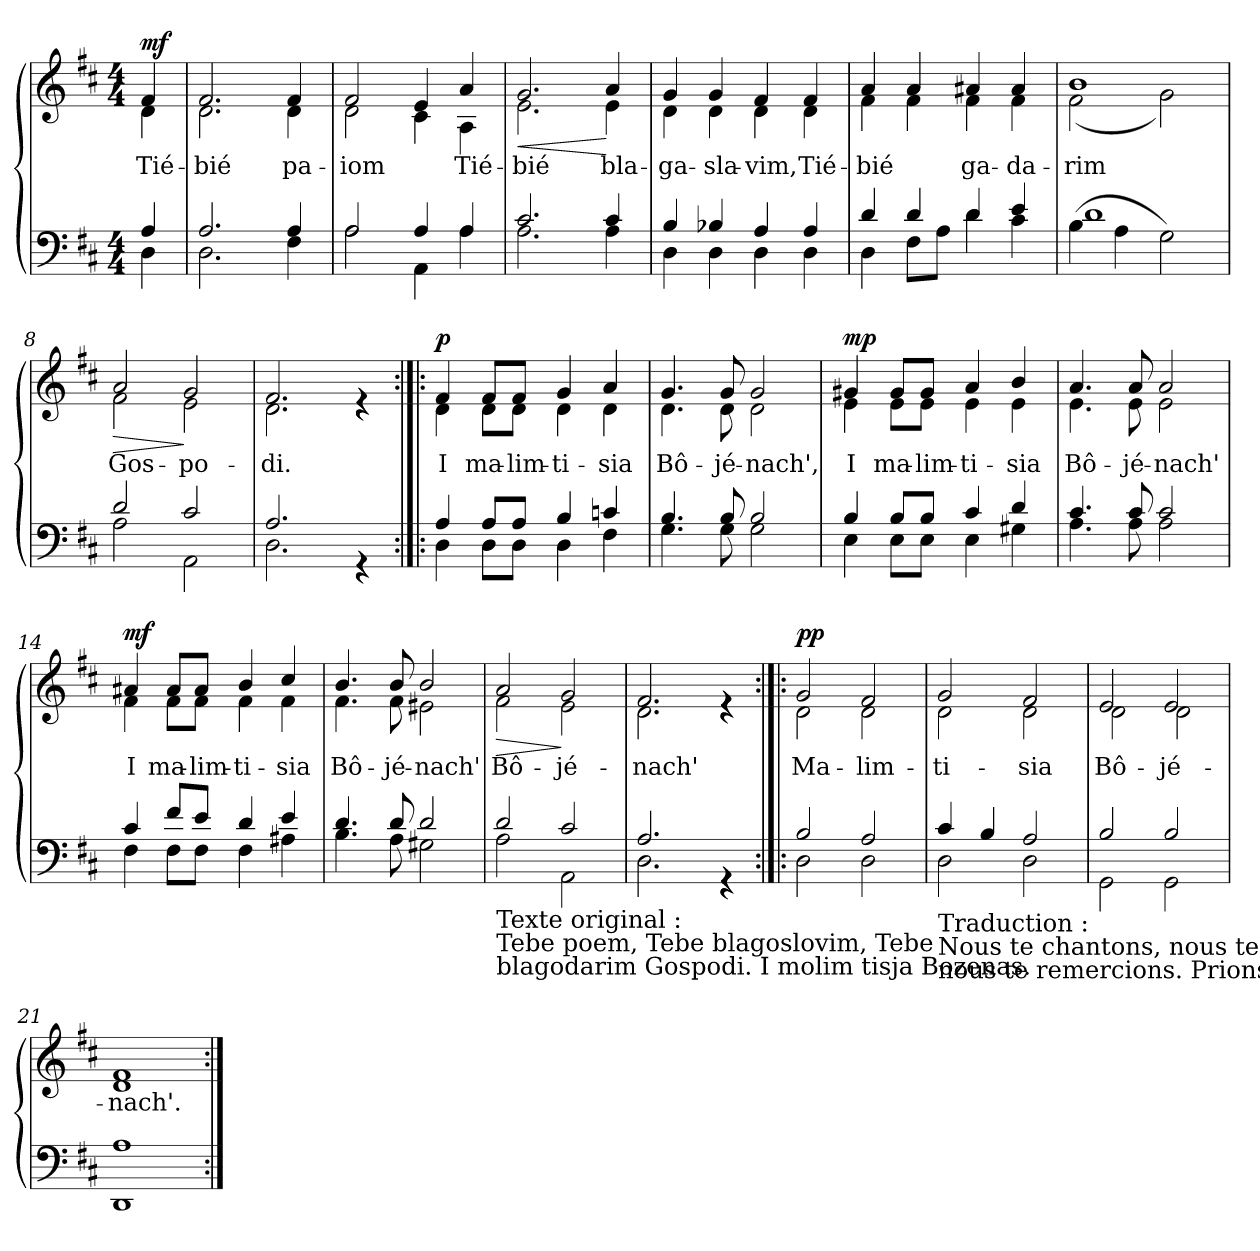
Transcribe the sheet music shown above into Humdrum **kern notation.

**kern	**kern	**text	**dynam
*part2	*part1	*part1	*part1
*staff2	*staff1	*staff1	*staff1
*clefF4	*clefG2	*	*
*k[f#c#]	*k[f#c#]	*	*
*D:	*D:	*	*
*M4/4	*M4/4	*	*
=1	=1	=1	=1
*^	*^	*	*
!	!	!	!	!LO:LY:b	!LO:DY:a
4D\	4A/	4f#/	4d\	Tié-	mf
=2	=2	=2	=2	=2	=2
!	!	!	!	!LO:LY:b	!
2.D\	2.A/	2.f#/	2.d\	-bié	.
!	!	!	!	!LO:LY:b	!
4F#\	4A/	4f#/	4d\	pa-	.
=3	=3	=3	=3	=3	=3
!	!	!	!	!LO:LY:b	!
2A\	2A/	2f#/	2d\	-iom	.
4AA\	4A/	4e/	4c#\	.	.
!	!	!	!	!LO:LY:b	!
4A\	4A/	4a/	4A\	Tié-	.
=4	=4	=4	=4	=4	=4
!	!	!	!	!LO:LY:b	!LO:HP:b
2.A\	2.c#/	2.g/	2.e\	-bié	<
!	!	!	!	!LO:LY:b	!
4A\	4c#/	4a/	4e\	bla-	[
=5	=5	=5	=5	=5	=5
!	!	!	!	!LO:LY:b	!
4D\	4B/	4g/	4d\	-ga-	.
!	!	!	!	!LO:LY:b	!
4D\	4B-X/	4g/	4d\	-sla-	.
!	!	!	!	!LO:LY:b	!
4D\	4A/	4f#/	4d\	-vim,	.
!	!	!	!	!LO:LY:b	!
4D\	4A/	4f#/	4d\	Tié-	.
!!LO:LB:g=z	!!
=6	=6	=6	=6	=6	=6
!	!	!	!	!LO:LY:b	!
4D\	4d/	4a/	4f#\	-bié	.
!	!	!	!	!LO:LY:b	!
8F#\L	4d/	4a/	4f#\	.	.
8A\J	.	.	.	.	.
!	!	!	!	!LO:LY:b	!
4d\	4d/	4a#X/	4f#\	ga-	.
!	!	!	!	!LO:LY:b	!
4c#\	4e/	4a#/	4f#\	-da-	.
=7	=7	=7	=7	=7	=7
!	!	!	!	!LO:LY:b	!
(>4B\	1d	1b	(>2f#\	-rim	.
4A\	.	.	.	.	.
2G\)	.	.	2g\)	.	.
=8	=8	=8	=8	=8	=8
!	!	!	!	!LO:LY:b	!LO:HP:b
2A\	2d/	2a/	2f#\	Gos-	>
!	!	!	!	!LO:LY:b	!
2AA\	2c#/	2g/	2e\	-po-	]
=9	=9	=9	=9	=9	=9
!	!	!	!	!LO:LY:b	!
2.D\	2.A/	2.f#/	2.d\	-di.	.
4rGG	4rGG	4re	4re	.	.
=10:|!|:	=10:|!|:	=10:|!|:	=10:|!|:	=10:|!|:	=10:|!|:
!	!	!	!	!LO:LY:b	!LO:DY:a
4D\	4A/	4f#/	4d\	-I	p
!	!	!	!	!LO:LY:b	!
8D\L	8A/L	8f#/L	8d\L	ma-	.
!	!	!	!	!LO:LY:b	!
8D\J	8A/J	8f#/J	8d\J	-lim-	.
!	!	!	!	!LO:LY:b	!
4D\	4B/	4g/	4d\	ti-	.
!	!	!	!	!LO:LY:b	!
4F#\	4cn/	4a/	4d\	-sia	.
!!LO:LB:g=z	!!
=11	=11	=11	=11	=11	=11
!	!	!	!	!LO:LY:b	!
4.G\	4.B/	4.g/	4.d\	Bô-	.
!	!	!	!	!LO:LY:b	!
8G\	8B/	8g/	8d\	jé-	.
!	!	!	!	!LO:LY:b	!
2G\	2B/	2g/	2d\	-nach',	.
=12	=12	=12	=12	=12	=12
!	!	!	!	!LO:LY:b	!LO:DY:a
4E\	4B/	4g#X/	4e\	I	mp
!	!	!	!	!LO:LY:b	!
8E\L	8B/L	8g#/L	8e\L	ma-	.
!	!	!	!	!LO:LY:b	!
8E\J	8B/J	8g#/J	8e\J	-lim-	.
!	!	!	!	!LO:LY:b	!
4E\	4c#/	4a/	4e\	-ti-	.
!	!	!	!	!LO:LY:b	!
4G#X\	4d/	4b/	4e\	-sia	.
=13	=13	=13	=13	=13	=13
!	!	!	!	!LO:LY:b	!
4.A\	4.c#/	4.a/	4.e\	Bô-	.
!	!	!	!	!LO:LY:b	!
8A\	8c#/	8a/	8e\	-jé-	.
!	!	!	!	!LO:LY:b	!
2A\	2c#/	2a/	2e\	-nach'	.
=14	=14	=14	=14	=14	=14
!	!	!	!	!LO:LY:b	!LO:DY:a
4F#\	4c#/	4a#X/	4f#\	I	mf
!	!	!	!	!LO:LY:b	!
8F#\L	8f#/L	8a#/L	8f#\L	ma-	.
!	!	!	!	!LO:LY:b	!
8F#\J	8e/J	8a#/J	8f#\J	-lim-	.
!	!	!	!	!LO:LY:b	!
4F#\	4d/	4b/	4f#\	-ti-	.
!	!	!	!	!LO:LY:b	!
4A#X\	4e/	4cc#/	4f#\	-sia	.
=15	=15	=15	=15	=15	=15
!	!	!	!	!LO:LY:b	!
4.B\	4.d/	4.b/	4.f#\	-Bô-	.
!	!	!	!	!LO:LY:b	!
8A\	8d/	8b/	8f#\	-jé-	.
!	!	!	!	!LO:LY:b	!
2G#X\	2d/	2b/	2e#X\	-nach'	.
!!LO:LB:g=z	!!
=16	=16	=16	=16	=16	=16
!LO:TX:b:t=Texte original &colon;\nTebe poem, Tebe blagoslovim, Tebe \nblagodarim Gospodi. I molim tisja Bozenas.	!	!	!	!	!
!	!	!	!	!LO:LY:b	!LO:HP:b
2A\	2d/	2a/	2f#\	Bô-	>
!	!	!	!	!LO:LY:b	!
2AA\	2c#/	2g/	2e\	-jé-	]
=17	=17	=17	=17	=17	=17
!	!	!	!	!LO:LY:b	!
2.D\	2.A/	2.f#/	2.d\	-nach'	.
4rGG	4rGG	4re	4re	.	.
=18:|!|:	=18:|!|:	=18:|!|:	=18:|!|:	=18:|!|:	=18:|!|:
!	!	!	!	!LO:LY:b	!LO:DY:a
2D\	2B/	2g/	2d\	Ma-	pp
!	!	!	!	!LO:LY:b	!
2D\	2A/	2f#/	2d\	-lim-	.
=19	=19	=19	=19	=19	=19
!LO:TX:b:t=Traduction &colon;\nNous te chantons, nous te bénissons,\nnous te remercions. Prions notre Dieu.	!	!	!	!	!
!	!	!	!	!LO:LY:b	!
2D\	4c#/	2g/	2d\	ti-	.
.	4B/	.	.	.	.
!	!	!	!	!LO:LY:b	!
2D\	2A/	2f#/	2d\	-sia	.
=20	=20	=20	=20	=20	=20
!	!	!	!	!LO:LY:b	!
2GG\	2B/	2e/	2d\	-Bô-	.
!	!	!	!	!LO:LY:b	!
2GG\	2B/	2e/	2d\	-jé-	.
=21	=21	=21	=21	=21	=21
!	!	!	!	!LO:LY:b	!
1DD	1A	1f#	1d	-nach'.	.
*v	*v	*	*	*	*
*	*v	*v	*	*
=:|!	=:|!	=:|!	=:|!
*-	*-	*-	*-
